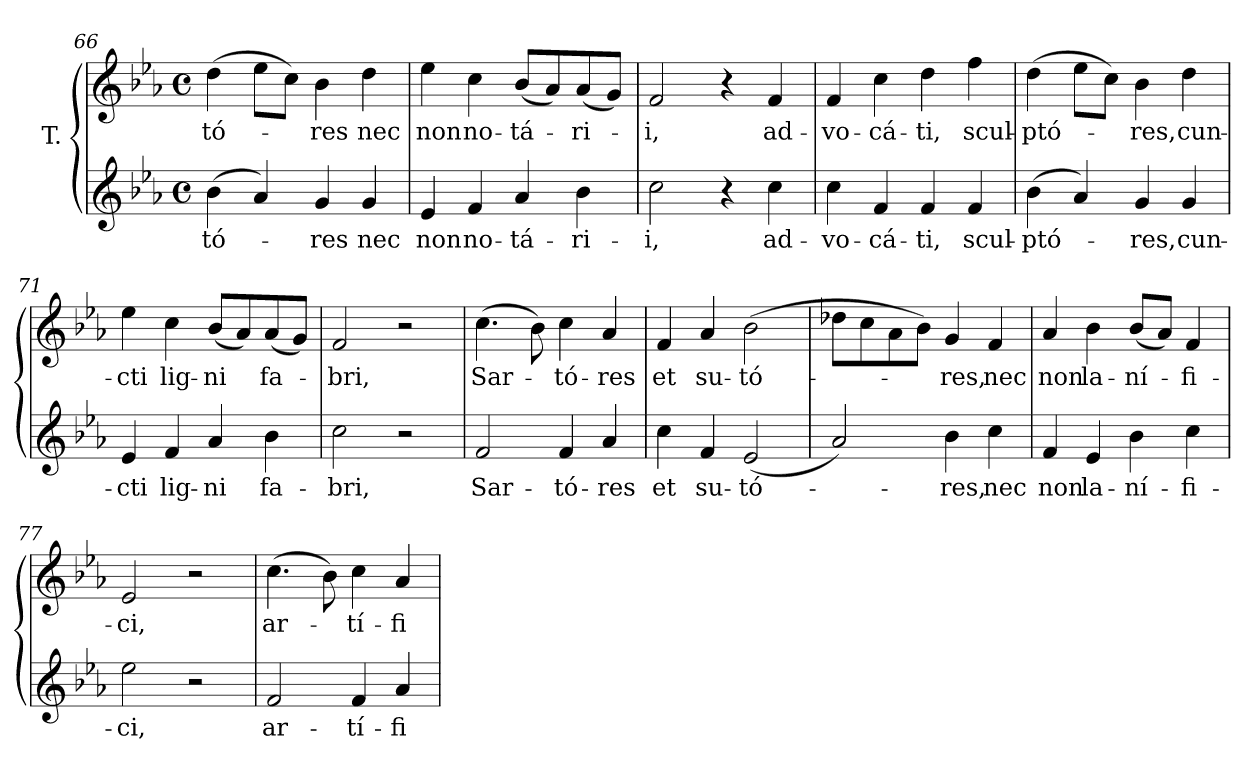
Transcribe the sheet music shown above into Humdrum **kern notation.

**kern	**text	**kern	**text
*part2	*part2	*part1	*part1
*staff2	*staff2	*staff1	*staff1
*I"T.	*	*I"T.	*
*clefG2	*	*clefG2	*
*ITrd2c3	*	*ITrd2c3	*
*k[]	*	*k[]	*
*C:	*	*C:	*
*M4/4	*	*M4/4	*
*met(c)	*	*met(c)	*
=66	=66	=66	=66
!	!LO:LY:b:color=#000000	!	!
!	!	!	!LO:LY:b:color=#000000
(4gi\	-tó-	(4bi\	-tó-
4fi/)	.	8cci\L	.
.	.	8ai\J)	.
!	!LO:LY:b:color=#000000	!	!
!	!	!	!LO:LY:b:color=#000000
4ei/	-res	4gi\	-res
!	!LO:LY:b:color=#000000	!	!
!	!	!	!LO:LY:b:color=#000000
4ei/	nec	4bi\	nec
=67	=67	=67	=67
!	!LO:LY:b:color=#000000	!	!
!	!	!	!LO:LY:b:color=#000000
4ci/	non	4cci\	non
!	!LO:LY:b:color=#000000	!	!
!	!	!	!LO:LY:b:color=#000000
4di/	no-	4ai\	no-
!	!LO:LY:b:color=#000000	!	!
!	!	!	!LO:LY:b:color=#000000
4fi/	-tá-	(8gi/L	-tá-
.	.	8fi/)	.
!	!LO:LY:b:color=#000000	!	!
!	!	!	!LO:LY:b:color=#000000
4gi\	-ri-	(8fi/	-ri-
.	.	8ei/J)	.
=68	=68	=68	=68
!	!LO:LY:b:color=#000000	!	!
!	!	!	!LO:LY:b:color=#000000
2ai\	-i,	2di/	-i,
4r	.	4r	.
!	!LO:LY:b:color=#000000	!	!
!	!	!	!LO:LY:b:color=#000000
4ai\	ad-	4di/	ad-
=69	=69	=69	=69
!	!LO:LY:b:color=#000000	!	!
!	!	!	!LO:LY:b:color=#000000
4ai\	-vo-	4di/	-vo-
!	!LO:LY:b:color=#000000	!	!
!	!	!	!LO:LY:b:color=#000000
4di/	-cá-	4ai\	-cá-
!	!LO:LY:b:color=#000000	!	!
!	!	!	!LO:LY:b:color=#000000
4di/	-ti,	4bi\	-ti,
!	!LO:LY:b:color=#000000	!	!
!	!	!	!LO:LY:b:color=#000000
4di/	scul-	4ddi\	scul-
!!LO:LB:g=z
=70	=70	=70	=70
!	!LO:LY:b:color=#000000	!	!
!	!	!	!LO:LY:b:color=#000000
(4gi\	-ptó-	(4bi\	-ptó-
4fi/)	.	8cci\L	.
.	.	8ai\J)	.
!	!LO:LY:b:color=#000000	!	!
!	!	!	!LO:LY:b:color=#000000
4ei/	-res,	4gi\	-res,
!	!LO:LY:b:color=#000000	!	!
!	!	!	!LO:LY:b:color=#000000
4ei/	cun-	4bi\	cun-
=71	=71	=71	=71
!	!LO:LY:b:color=#000000	!	!
!	!	!	!LO:LY:b:color=#000000
4ci/	-cti	4cci\	-cti
!	!LO:LY:b:color=#000000	!	!
!	!	!	!LO:LY:b:color=#000000
4di/	lig-	4ai\	lig-
!	!LO:LY:b:color=#000000	!	!
!	!	!	!LO:LY:b:color=#000000
4fi/	-ni	(8gi/L	-ni
.	.	8fi/)	.
!	!LO:LY:b:color=#000000	!	!
!	!	!	!LO:LY:b:color=#000000
4gi\	fa-	(8fi/	fa-
.	.	8ei/J)	.
=72	=72	=72	=72
!	!LO:LY:b:color=#000000	!	!
!	!	!	!LO:LY:b:color=#000000
2ai\	-bri,	2di/	-bri,
2r	.	2r	.
=73	=73	=73	=73
!	!LO:LY:b:color=#000000	!	!
!	!	!	!LO:LY:b:color=#000000
2di/	Sar-	(4.ai\	Sar-
.	.	8gi\)	.
!	!LO:LY:b:color=#000000	!	!
!	!	!	!LO:LY:b:color=#000000
4di/	-tó-	4ai\	-tó-
!	!LO:LY:b:color=#000000	!	!
!	!	!	!LO:LY:b:color=#000000
4fi/	-res	4fi/	-res
=74	=74	=74	=74
!	!LO:LY:b:color=#000000	!	!
!	!	!	!LO:LY:b:color=#000000
4ai\	et	4di/	et
!	!LO:LY:b:color=#000000	!	!
!	!	!	!LO:LY:b:color=#000000
4di/	su-	4fi/	su-
!	!LO:LY:b:color=#000000	!	!
!	!	!	!LO:LY:b:color=#000000
(2ci/	-tó-	(2gi\	-tó-
=75	=75	=75	=75
2fi/)	.	8b-Xi\L	.
.	.	8ai\	.
.	.	8fi\	.
.	.	8gi\J)	.
!	!LO:LY:b:color=#000000	!	!
!	!	!	!LO:LY:b:color=#000000
4gi\	-res,	4ei/	-res,
!	!LO:LY:b:color=#000000	!	!
!	!	!	!LO:LY:b:color=#000000
4ai\	nec	4di/	nec
=76	=76	=76	=76
!	!LO:LY:b:color=#000000	!	!
!	!	!	!LO:LY:b:color=#000000
4di/	non	4fi/	non
!	!LO:LY:b:color=#000000	!	!
!	!	!	!LO:LY:b:color=#000000
4ci/	la-	4gi\	la-
!	!LO:LY:b:color=#000000	!	!
!	!	!	!LO:LY:b:color=#000000
4gi\	-ní-	(8gi/L	-ní-
.	.	8fi/J)	.
!	!LO:LY:b:color=#000000	!	!
!	!	!	!LO:LY:b:color=#000000
4ai\	-fi-	4di/	-fi-
!!LO:LB:g=z
=77	=77	=77	=77
!	!LO:LY:b:color=#000000	!	!
!	!	!	!LO:LY:b:color=#000000
2cci\	-ci,	2ci/	-ci,
2r	.	2r	.
=78	=78	=78	=78
!	!LO:LY:b:color=#000000	!	!
!	!	!	!LO:LY:b:color=#000000
2di/	ar-	(4.ai\	ar-
.	.	8gi\)	.
!	!LO:LY:b:color=#000000	!	!
!	!	!	!LO:LY:b:color=#000000
4di/	-tí-	4ai\	-tí-
!	!LO:LY:b:color=#000000	!	!
!	!	!	!LO:LY:b:color=#000000
4fi/	-fi-	4fi/	-fi-
=	=	=	=
*-	*-	*-	*-
